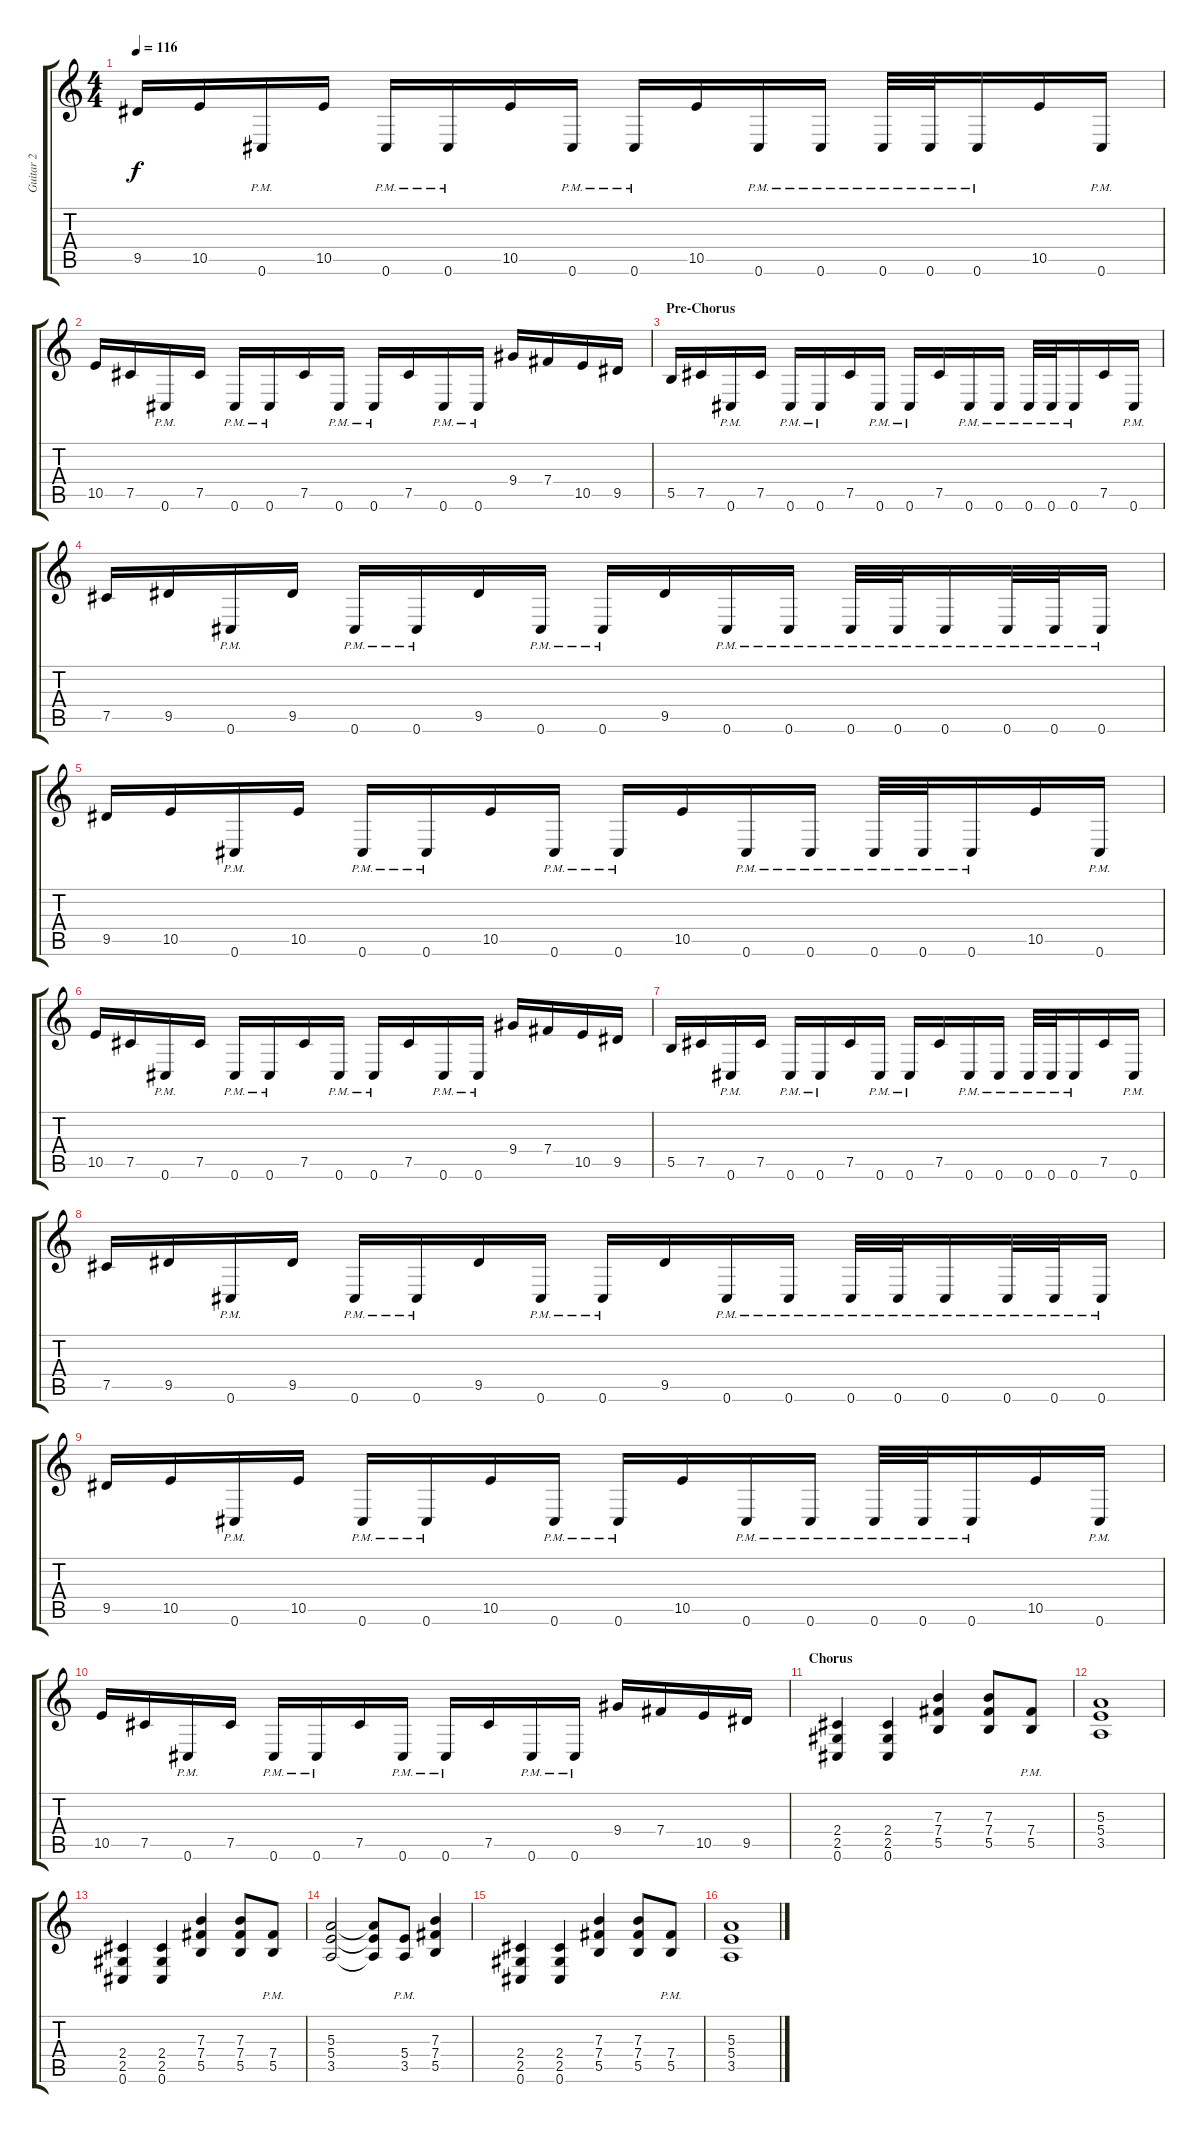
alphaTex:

\track ("Guitar 2" "Guitar 2") {instrument distortionguitar}
\staff {score tabs}
\tuning (Db4 Ab3 E3 B2 Gb2 Db2) {hide}
\ts (4 4)
\tempo 116
\clef g2
\ks c
9.5.16{dy f} 10.5.16 0.6{pm}.16 10.5.16 0.6{pm}.16 0.6{pm}.16 10.5.16 0.6{pm}.16 0.6{pm}.16 10.5.16 0.6{pm}.16 0.6{pm}.16 0.6{pm}.32 0.6{pm}.32 0.6{pm}.16 10.5.16 0.6{pm}.16 |
10.5.16 7.5.16 0.6{pm}.16 7.5.16 0.6{pm}.16 0.6{pm}.16 7.5.16 0.6{pm}.16 0.6{pm}.16 7.5.16 0.6{pm}.16 0.6{pm}.16 9.4.16 7.4.16 10.5.16 9.5.16 |
\section ("" "Pre-Chorus")
5.5.16 7.5.16 0.6{pm}.16 7.5.16 0.6{pm}.16 0.6{pm}.16 7.5.16 0.6{pm}.16 0.6{pm}.16 7.5.16 0.6{pm}.16 0.6{pm}.16 0.6{pm}.32 0.6{pm}.32 0.6{pm}.16 7.5.16 0.6{pm}.16 |
7.5.16 9.5.16 0.6{pm}.16 9.5.16 0.6{pm}.16 0.6{pm}.16 9.5.16 0.6{pm}.16 0.6{pm}.16 9.5.16 0.6{pm}.16 0.6{pm}.16 0.6{pm}.32 0.6{pm}.32 0.6{pm}.16 0.6{pm}.32 0.6{pm}.32 0.6{pm}.16 |
9.5.16 10.5.16 0.6{pm}.16 10.5.16 0.6{pm}.16 0.6{pm}.16 10.5.16 0.6{pm}.16 0.6{pm}.16 10.5.16 0.6{pm}.16 0.6{pm}.16 0.6{pm}.32 0.6{pm}.32 0.6{pm}.16 10.5.16 0.6{pm}.16 |
10.5.16 7.5.16 0.6{pm}.16 7.5.16 0.6{pm}.16 0.6{pm}.16 7.5.16 0.6{pm}.16 0.6{pm}.16 7.5.16 0.6{pm}.16 0.6{pm}.16 9.4.16 7.4.16 10.5.16 9.5.16 |
5.5.16 7.5.16 0.6{pm}.16 7.5.16 0.6{pm}.16 0.6{pm}.16 7.5.16 0.6{pm}.16 0.6{pm}.16 7.5.16 0.6{pm}.16 0.6{pm}.16 0.6{pm}.32 0.6{pm}.32 0.6{pm}.16 7.5.16 0.6{pm}.16 |
7.5.16 9.5.16 0.6{pm}.16 9.5.16 0.6{pm}.16 0.6{pm}.16 9.5.16 0.6{pm}.16 0.6{pm}.16 9.5.16 0.6{pm}.16 0.6{pm}.16 0.6{pm}.32 0.6{pm}.32 0.6{pm}.16 0.6{pm}.32 0.6{pm}.32 0.6{pm}.16 |
9.5.16 10.5.16 0.6{pm}.16 10.5.16 0.6{pm}.16 0.6{pm}.16 10.5.16 0.6{pm}.16 0.6{pm}.16 10.5.16 0.6{pm}.16 0.6{pm}.16 0.6{pm}.32 0.6{pm}.32 0.6{pm}.16 10.5.16 0.6{pm}.16 |
10.5.16 7.5.16 0.6{pm}.16 7.5.16 0.6{pm}.16 0.6{pm}.16 7.5.16 0.6{pm}.16 0.6{pm}.16 7.5.16 0.6{pm}.16 0.6{pm}.16 9.4.16 7.4.16 10.5.16 9.5.16 |
\section ("" "Chorus")
(2.4 2.5 0.6).4 (2.4 2.5 0.6).4 (7.3 7.4 5.5).4 (7.3 7.4 5.5).8 (7.4{pm} 5.5{pm}).8 |
(5.3 5.4 3.5).1 |
(2.4 2.5 0.6).4 (2.4 2.5 0.6).4 (7.3 7.4 5.5).4 (7.3 7.4 5.5).8 (7.4{pm} 5.5{pm}).8 |
(5.3 5.4 3.5).2 (5.3{t} 5.4{t} 3.5{t}).8 (5.4{pm} 3.5{pm}).8 (7.3 7.4 5.5).4 |
(2.4 2.5 0.6).4 (2.4 2.5 0.6).4 (7.3 7.4 5.5).4 (7.3 7.4 5.5).8 (7.4{pm} 5.5{pm}).8 |
(5.3 5.4 3.5).1
